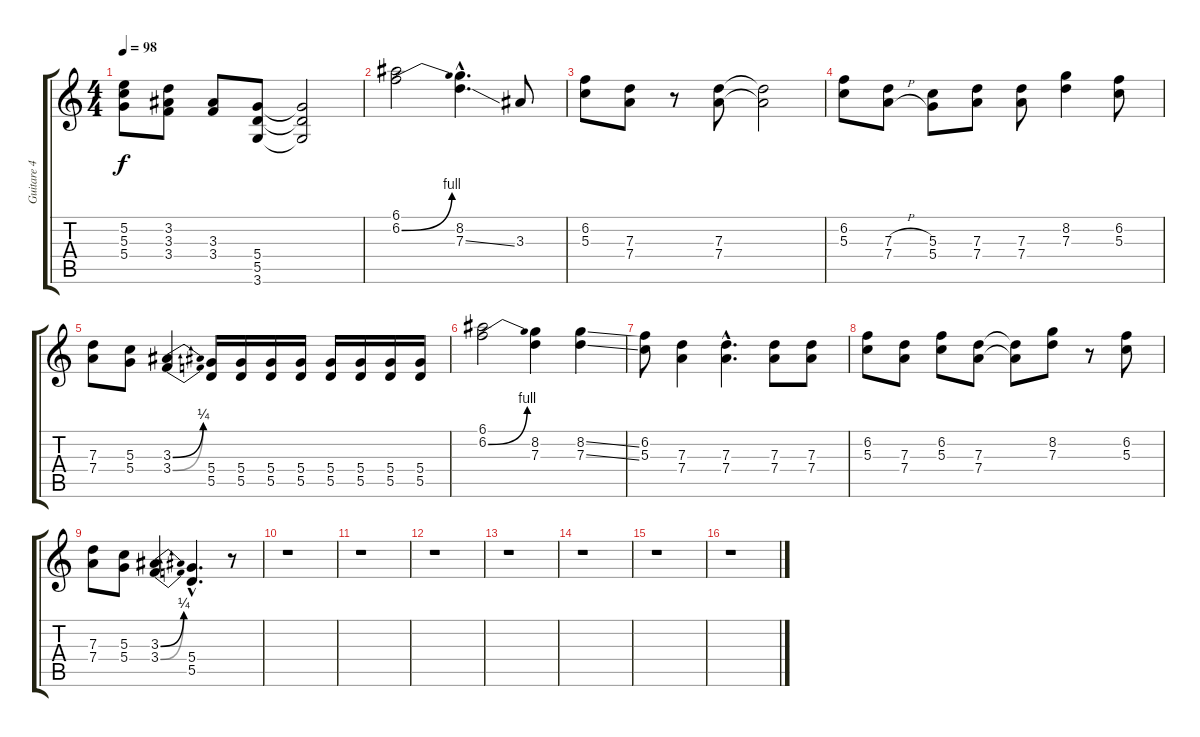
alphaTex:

\track ("Guitare 4 Distorsion" "Guitare 4 ") {instrument distortionguitar}
\staff {score tabs}
\tuning (E4 B3 G3 D3 A2 E2) {hide}
\ts (4 4)
\tempo 98
\clef g2
\ks c
(5.2 5.3 5.4).8{dy f} (3.2 3.3 3.4).8 (3.3 3.4).8 (5.4 5.5 3.6).8 (5.4{t} 5.5{t} 3.6{t}).2 |
(6.1 6.2{be (bend 0 0 60 4)}).2 (8.2{hac} 7.3{ss hac}).4{d} 3.3.8 |
(6.2 5.3).8 (7.3 7.4).8 r.8 (7.3 7.4).8 (7.3{t} 7.4{t}).2 |
(6.2 5.3).8 (7.3{h} 7.4{h}).8 (5.3 5.4).8 (7.3 7.4).8 (7.3 7.4).8 (8.2 7.3).4 (6.2 5.3).8 |
(7.3 7.4).8 (5.3 5.4).8 (3.3{be (bend 0 0 60 1)} 3.4{be (bend 0 0 60 1)}).4 (5.4 5.5).16 (5.4 5.5).16 (5.4 5.5).16 (5.4 5.5).16 (5.4 5.5).16 (5.4 5.5).16 (5.4 5.5).16 (5.4 5.5).16 |
(6.1 6.2{be (bend 0 0 60 4)}).2 (8.2 7.3).4 (8.2{ss} 7.3{ss}).4 |
(6.2 5.3).8 (7.3 7.4).4 (7.3{hac} 7.4{hac}).4{d} (7.3 7.4).8 (7.3 7.4).8 |
(6.2 5.3).8 (7.3 7.4).8 (6.2 5.3).8 (7.3 7.4).8 (7.3{t} 7.4{t}).8 (8.2 7.3).8 r.8 (6.2 5.3).8 |
(7.3 7.4).8 (5.3 5.4).8 (3.3{be (bend 0 0 60 1)} 3.4{be (bend 0 0 60 1)}).4 (5.4{hac} 5.5{hac}).4{d} r.8 |
r.1 |
r.1 |
r.1 |
r.1 |
r.1 |
r.1 |
r.1
